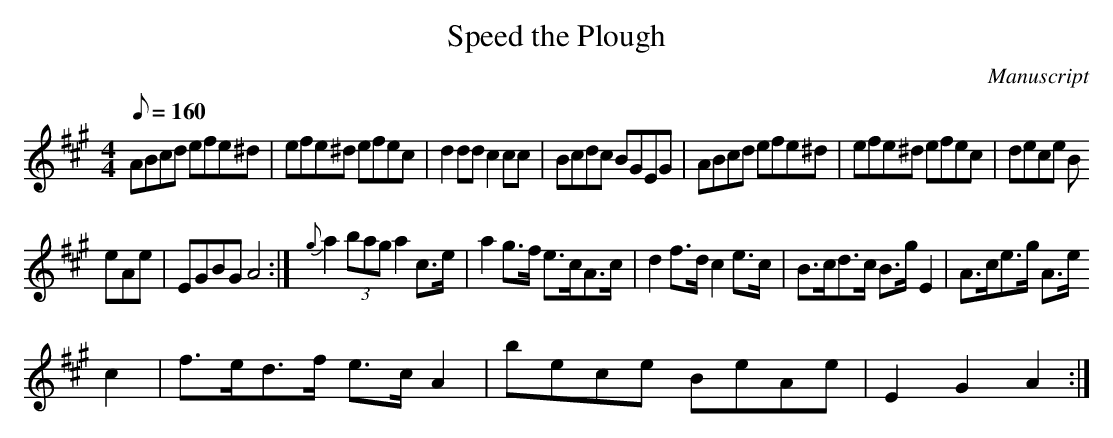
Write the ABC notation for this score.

X:1
T: Speed the Plough
M:4/4
L:1/8
Q:160
O:Manuscript
K:A
ABcd efe^d|efe^d efec|d2 dd c2 cc|Bcdc BGEG|ABcd efe^d|efe^d efec|dece B
eAe|EGBG A4:|\
{g}a2 (3bag a2 c>e|a2 g>f e>cA>c|d2 f>d c2 e>c|B>cd>c B>g E2|A>ce>g A>e
c2|\
f>ed>f e>c A2|bece BeAe| E2 G2 A2:|
